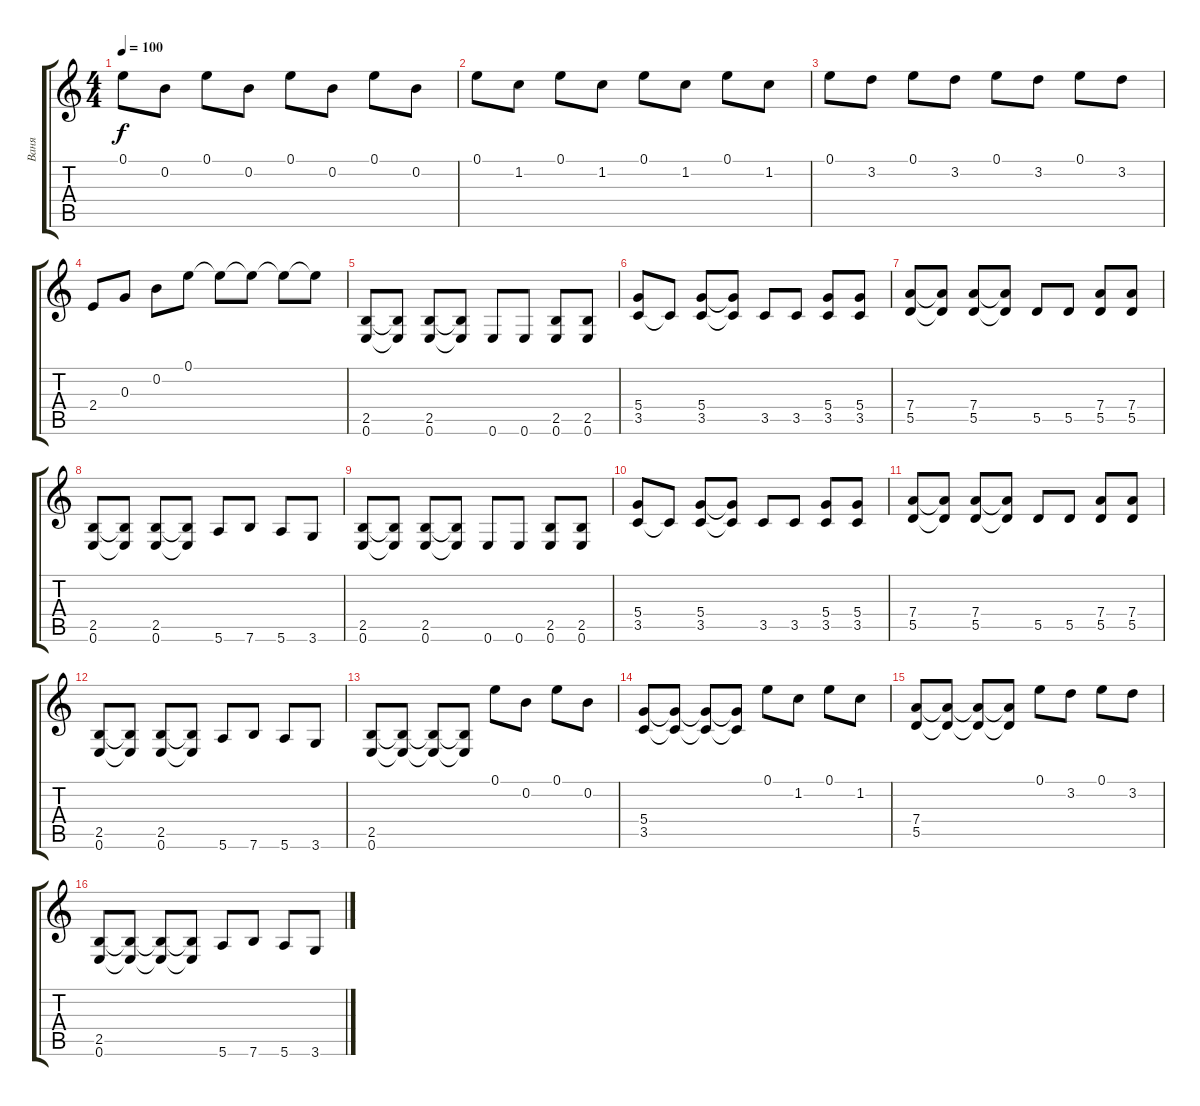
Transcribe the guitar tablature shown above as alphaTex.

\track ("Ваня" "Ваня") {instrument distortionguitar}
\staff {score tabs}
\tuning (E4 B3 G3 D3 A2 E2) {hide}
\ts (4 4)
\tempo 100
\clef g2
\ks c
0.1.8{dy f} 0.2.8 0.1.8 0.2.8 0.1.8 0.2.8 0.1.8 0.2.8 |
0.1.8 1.2.8 0.1.8 1.2.8 0.1.8 1.2.8 0.1.8 1.2.8 |
0.1.8 3.2.8 0.1.8 3.2.8 0.1.8 3.2.8 0.1.8 3.2.8 |
2.4.8 0.3.8 0.2.8 0.1.8 0.1{t}.8 0.1{t}.8 0.1{t}.8 0.1{t}.8 |
(2.5 0.6).8 (2.5{t} 0.6{t}).8 (2.5 0.6).8 (2.5{t} 0.6{t}).8 0.6.8 0.6.8 (2.5 0.6).8 (2.5 0.6).8 |
(5.4 3.5).8 3.5{t}.8 (5.4 3.5).8 (5.4{t} 3.5{t}).8 3.5.8 3.5.8 (5.4 3.5).8 (5.4 3.5).8 |
(7.4 5.5).8 (7.4{t} 5.5{t}).8 (7.4 5.5).8 (7.4{t} 5.5{t}).8 5.5.8 5.5.8 (7.4 5.5).8 (7.4 5.5).8 |
(2.5 0.6).8 (2.5{t} 0.6{t}).8 (2.5 0.6).8 (2.5{t} 0.6{t}).8 5.6.8 7.6.8 5.6.8 3.6.8 |
(2.5 0.6).8 (2.5{t} 0.6{t}).8 (2.5 0.6).8 (2.5{t} 0.6{t}).8 0.6.8 0.6.8 (2.5 0.6).8 (2.5 0.6).8 |
(5.4 3.5).8 3.5{t}.8 (5.4 3.5).8 (5.4{t} 3.5{t}).8 3.5.8 3.5.8 (5.4 3.5).8 (5.4 3.5).8 |
(7.4 5.5).8 (7.4{t} 5.5{t}).8 (7.4 5.5).8 (7.4{t} 5.5{t}).8 5.5.8 5.5.8 (7.4 5.5).8 (7.4 5.5).8 |
(2.5 0.6).8 (2.5{t} 0.6{t}).8 (2.5 0.6).8 (2.5{t} 0.6{t}).8 5.6.8 7.6.8 5.6.8 3.6.8 |
(2.5 0.6).8 (2.5{t} 0.6{t}).8 (2.5{t} 0.6{t}).8 (2.5{t} 0.6{t}).8 0.1.8 0.2.8 0.1.8 0.2.8 |
(5.4 3.5).8 (5.4{t} 3.5{t}).8 (5.4{t} 3.5{t}).8 (5.4{t} 3.5{t}).8 0.1.8 1.2.8 0.1.8 1.2.8 |
(7.4 5.5).8 (7.4{t} 5.5{t}).8 (7.4{t} 5.5{t}).8 (7.4{t} 5.5{t}).8 0.1.8 3.2.8 0.1.8 3.2.8 |
(2.5 0.6).8 (2.5{t} 0.6{t}).8 (2.5{t} 0.6{t}).8 (2.5{t} 0.6{t}).8 5.6.8 7.6.8 5.6.8 3.6.8
